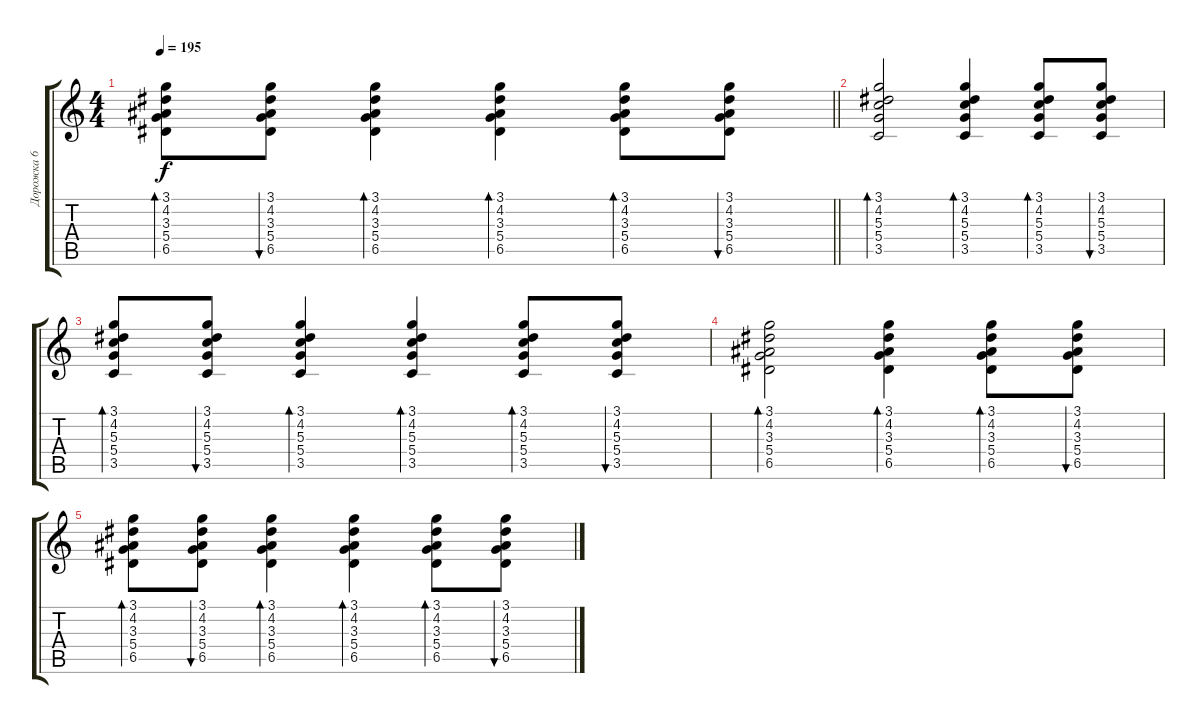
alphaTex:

\track ("Дорожка 6" "Дорожка 6") {instrument acousticguitarnylon}
\staff {score tabs}
\tuning (E4 B3 G3 D3 A2 E2) {hide}
\ts (4 4)
\tempo 195
\clef g2
\barLineRight lightlight
\ks c
(3.1 4.2 3.3 5.4 6.5).8{bd 60 dy f} (3.1 4.2 3.3 5.4 6.5).8{bu 60} (3.1 4.2 3.3 5.4 6.5).4{bd 60} (3.1 4.2 3.3 5.4 6.5).4{bd 60} (3.1 4.2 3.3 5.4 6.5).8{bd 60} (3.1 4.2 3.3 5.4 6.5).8{bu 60} |
(3.1 4.2 5.3 5.4 3.5).2{bd 60} (3.1 4.2 5.3 5.4 3.5).4{bd 60} (3.1 4.2 5.3 5.4 3.5).8{bd 60} (3.1 4.2 5.3 5.4 3.5).8{bu 60} |
(3.1 4.2 5.3 5.4 3.5).8{bd 60} (3.1 4.2 5.3 5.4 3.5).8{bu 60} (3.1 4.2 5.3 5.4 3.5).4{bd 60} (3.1 4.2 5.3 5.4 3.5).4{bd 60} (3.1 4.2 5.3 5.4 3.5).8{bd 60} (3.1 4.2 5.3 5.4 3.5).8{bu 60} |
(3.1 4.2 3.3 5.4 6.5).2{bd 60} (3.1 4.2 3.3 5.4 6.5).4{bd 60} (3.1 4.2 3.3 5.4 6.5).8{bd 60} (3.1 4.2 3.3 5.4 6.5).8{bu 60} |
(3.1 4.2 3.3 5.4 6.5).8{bd 60} (3.1 4.2 3.3 5.4 6.5).8{bu 60} (3.1 4.2 3.3 5.4 6.5).4{bd 60} (3.1 4.2 3.3 5.4 6.5).4{bd 60} (3.1 4.2 3.3 5.4 6.5).8{bd 60} (3.1 4.2 3.3 5.4 6.5).8{bu 60}
